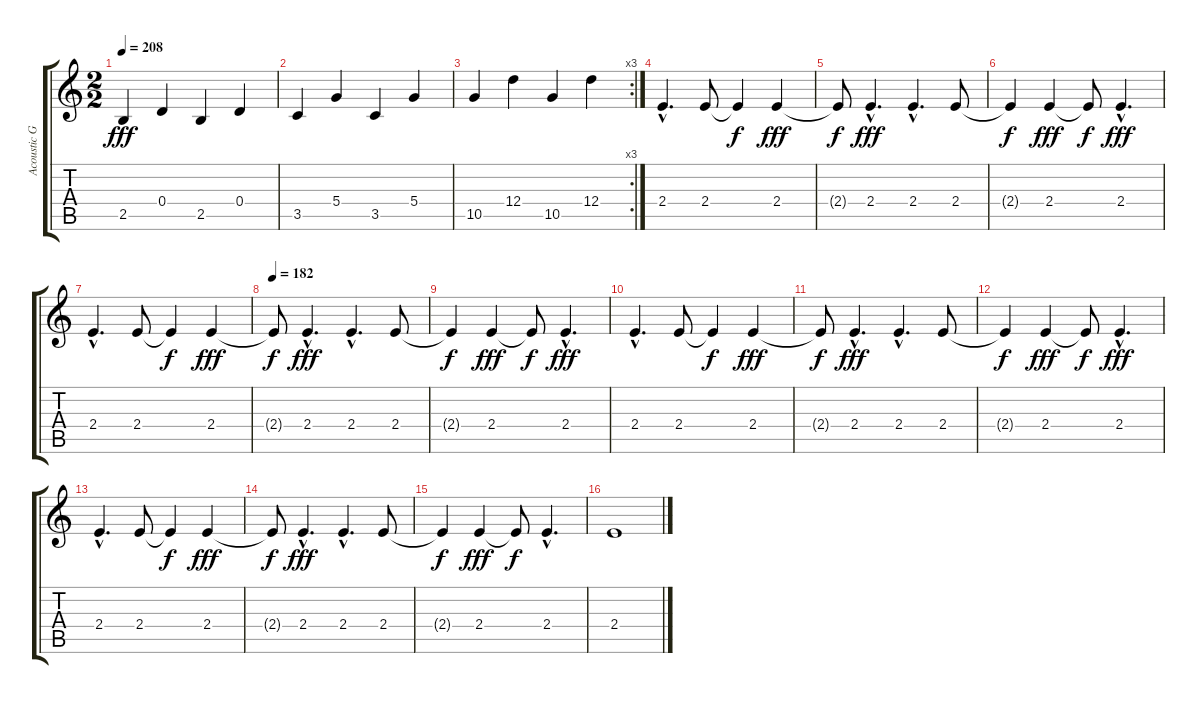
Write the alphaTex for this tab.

\track ("Acoustic Guitar" "Acoustic G") {instrument acousticguitarsteel}
\staff {score tabs}
\tuning (E4 B3 G3 D3 A2 E2) {hide}
\ts (2 2)
\tempo 208
\clef g2
\ks c
2.5.4{dy fff} 0.4.4 2.5.4 0.4.4 |
3.5.4 5.4.4 3.5.4 5.4.4 |
\rc 3
10.5.4 12.4.4 10.5.4 12.4.4 |
2.4{hac}.4{d} 2.4.8 2.4{t}.4{dy f} 2.4.4{dy fff} |
2.4{t}.8{dy f} 2.4{hac}.4{d dy fff} 2.4{hac}.4{d} 2.4.8 |
2.4{t}.4{dy f} 2.4.4{dy fff} 2.4{t}.8{dy f} 2.4{hac}.4{d dy fff} |
2.4{hac}.4{d} 2.4.8 2.4{t}.4{dy f} 2.4.4{dy fff} |
\tempo 182
2.4{t}.8{dy f} 2.4{hac}.4{d dy fff} 2.4{hac}.4{d} 2.4.8 |
2.4{t}.4{dy f} 2.4.4{dy fff} 2.4{t}.8{dy f} 2.4{hac}.4{d dy fff} |
2.4{hac}.4{d} 2.4.8 2.4{t}.4{dy f} 2.4.4{dy fff} |
2.4{t}.8{dy f} 2.4{hac}.4{d dy fff} 2.4{hac}.4{d} 2.4.8 |
2.4{t}.4{dy f} 2.4.4{dy fff} 2.4{t}.8{dy f} 2.4{hac}.4{d dy fff} |
2.4{hac}.4{d} 2.4.8 2.4{t}.4{dy f} 2.4.4{dy fff} |
2.4{t}.8{dy f} 2.4{hac}.4{d dy fff} 2.4{hac}.4{d} 2.4.8 |
2.4{t}.4{dy f} 2.4.4{dy fff} 2.4{t}.8{dy f} 2.4{hac}.4{d} |
2.4.1
